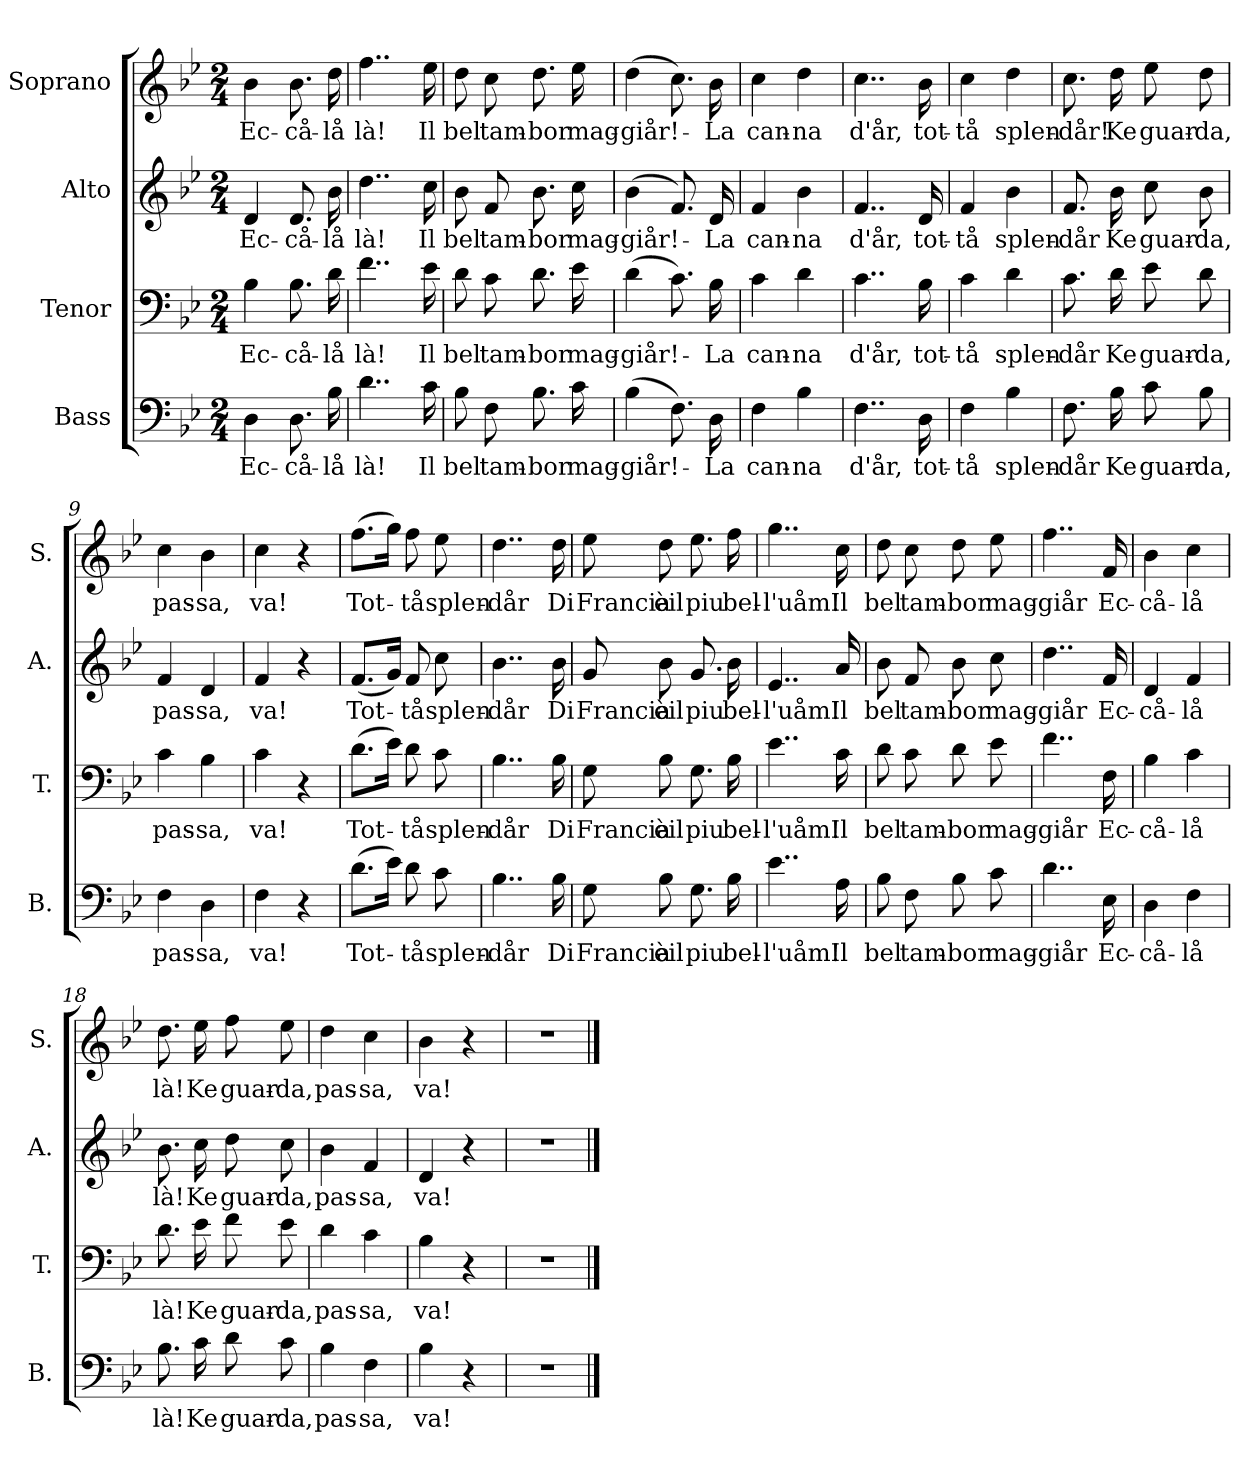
**kern	**text	**kern	**text	**kern	**text	**kern	**text
*part4	*part4	*part3	*part3	*part2	*part2	*part1	*part1
*staff4	*staff4	*staff3	*staff3	*staff2	*staff2	*staff1	*staff1
*I"Bass	*	*I"Tenor	*	*I"Alto	*	*I"Soprano	*
*I'B.	*	*I'T.	*	*I'A.	*	*I'S.	*
*clefF4	*	*clefF4	*	*clefG2	*	*clefG2	*
*k[b-e-]	*	*k[b-e-]	*	*k[b-e-]	*	*k[b-e-]	*
*M2/4	*	*M2/4	*	*M2/4	*	*M2/4	*
*MM100	*	*MM100	*	*MM100	*	*MM100	*
=1	=1	=1	=1	=1	=1	=1	=1
!	!LO:LY:b	!	!LO:LY:b	!	!LO:LY:b	!	!LO:LY:b
4D\	Ec-	4B-\	Ec-	4d/	Ec-	4b-\	Ec-
!	!LO:LY:b	!	!LO:LY:b	!	!LO:LY:b	!	!LO:LY:b
8.D\	-cå-	8.B-\	-cå-	8.d/	-cå-	8.b-\	-cå-
!	!LO:LY:b	!	!LO:LY:b	!	!LO:LY:b	!	!LO:LY:b
16B-\	-lå	16d\	-lå	16b-\	-lå	16dd\	-lå
=2	=2	=2	=2	=2	=2	=2	=2
!	!LO:LY:b	!	!LO:LY:b	!	!LO:LY:b	!	!LO:LY:b
4..d\	là!	4..f\	là!	4..dd\	là!	4..ff\	là!
!	!LO:LY:b	!	!LO:LY:b	!	!LO:LY:b	!	!LO:LY:b
16c\	Il	16e-\	Il	16cc\	Il	16ee-\	Il
=3	=3	=3	=3	=3	=3	=3	=3
!	!LO:LY:b	!	!LO:LY:b	!	!LO:LY:b	!	!LO:LY:b
8B-\	bel	8d\	bel	8b-\	bel	8dd\	bel
!	!LO:LY:b	!	!LO:LY:b	!	!LO:LY:b	!	!LO:LY:b
8F\	tam-	8c\	tam-	8f/	tam-	8cc\	tam-
!	!LO:LY:b	!	!LO:LY:b	!	!LO:LY:b	!	!LO:LY:b
8.B-\	-bor	8.d\	-bor	8.b-\	-bor	8.dd\	-bor
!	!LO:LY:b	!	!LO:LY:b	!	!LO:LY:b	!	!LO:LY:b
16c\	mag-	16e-\	mag-	16cc\	mag-	16ee-\	mag-
=4	=4	=4	=4	=4	=4	=4	=4
!	!LO:LY:b	!	!LO:LY:b	!	!LO:LY:b	!	!LO:LY:b
(>4B-\	-giår!-	(>4d\	-giår!-	(>4b-\	-giår!-	(>4dd\	-giår!-
8.F\)	.	8.c\)	.	8.f/)	.	8.cc\)	.
!	!LO:LY:b	!	!LO:LY:b	!	!LO:LY:b	!	!LO:LY:b
16D\	-La	16B-\	-La	16d/	-La	16b-\	-La
=5	=5	=5	=5	=5	=5	=5	=5
!	!LO:LY:b	!	!LO:LY:b	!	!LO:LY:b	!	!LO:LY:b
4F\	can-	4c\	can-	4f/	can-	4cc\	can-
!	!LO:LY:b	!	!LO:LY:b	!	!LO:LY:b	!	!LO:LY:b
4B-\	-na	4d\	-na	4b-\	-na	4dd\	-na
!!LO:LB:g=z
=6	=6	=6	=6	=6	=6	=6	=6
!	!LO:LY:b	!	!LO:LY:b	!	!LO:LY:b	!	!LO:LY:b
4..F\	d'år,	4..c\	d'år,	4..f/	d'år,	4..cc\	d'år,
!	!LO:LY:b	!	!LO:LY:b	!	!LO:LY:b	!	!LO:LY:b
16D\	tot-	16B-\	tot-	16d/	tot-	16b-\	tot-
=7	=7	=7	=7	=7	=7	=7	=7
!	!LO:LY:b	!	!LO:LY:b	!	!LO:LY:b	!	!LO:LY:b
4F\	-tå	4c\	-tå	4f/	-tå	4cc\	-tå
!	!LO:LY:b	!	!LO:LY:b	!	!LO:LY:b	!	!LO:LY:b
4B-\	splen-	4d\	splen-	4b-\	splen-	4dd\	splen-
=8	=8	=8	=8	=8	=8	=8	=8
!	!LO:LY:b	!	!LO:LY:b	!	!LO:LY:b	!	!LO:LY:b
8.F\	-dår	8.c\	-dår	8.f/	-dår	8.cc\	-dår!
!	!LO:LY:b	!	!LO:LY:b	!	!LO:LY:b	!	!LO:LY:b
16B-\	Ke	16d\	Ke	16b-\	Ke	16dd\	Ke
!	!LO:LY:b	!	!LO:LY:b	!	!LO:LY:b	!	!LO:LY:b
8c\	guar-	8e-\	guar-	8cc\	guar-	8ee-\	guar-
!	!LO:LY:b	!	!LO:LY:b	!	!LO:LY:b	!	!LO:LY:b
8B-\	-da,	8d\	-da,	8b-\	-da,	8dd\	-da,
=9	=9	=9	=9	=9	=9	=9	=9
!	!LO:LY:b	!	!LO:LY:b	!	!LO:LY:b	!	!LO:LY:b
4F\	pas-	4c\	pas-	4f/	pas-	4cc\	pas-
!	!LO:LY:b	!	!LO:LY:b	!	!LO:LY:b	!	!LO:LY:b
4D\	-sa,	4B-\	-sa,	4d/	-sa,	4b-\	-sa,
=10	=10	=10	=10	=10	=10	=10	=10
!	!LO:LY:b	!	!LO:LY:b	!	!LO:LY:b	!	!LO:LY:b
4F\	va!	4c\	va!	4f/	va!	4cc\	va!
4r	.	4r	.	4r	.	4r	.
!!LO:PB:g=z
=11	=11	=11	=11	=11	=11	=11	=11
!	!LO:LY:b	!	!LO:LY:b	!	!LO:LY:b	!	!LO:LY:b
(>8.d\L	Tot-	(>8.d\L	Tot-	(<8.f/L	Tot-	(>8.ff\L	Tot-
16e-\Jk)	.	16e-\Jk)	.	16g/Jk)	.	16gg\Jk)	.
!	!LO:LY:b	!	!LO:LY:b	!	!LO:LY:b	!	!LO:LY:b
8d\	-tå	8d\	-tå	8f/	-tå	8ff\	-tå
!	!LO:LY:b	!	!LO:LY:b	!	!LO:LY:b	!	!LO:LY:b
8c\	splen-	8c\	splen-	8cc\	splen-	8ee-\	splen-
=12	=12	=12	=12	=12	=12	=12	=12
!	!LO:LY:b	!	!LO:LY:b	!	!LO:LY:b	!	!LO:LY:b
4..B-\	-dår	4..B-\	-dår	4..b-\	-dår	4..dd\	-dår
!	!LO:LY:b	!	!LO:LY:b	!	!LO:LY:b	!	!LO:LY:b
16B-\	Di	16B-\	Di	16b-\	Di	16dd\	Di
=13	=13	=13	=13	=13	=13	=13	=13
!	!LO:LY:b	!	!LO:LY:b	!	!LO:LY:b	!	!LO:LY:b
8G\	Francia	8G\	Francia	8g/	Francia	8ee-\	Francia
!	!LO:LY:b	!	!LO:LY:b	!	!LO:LY:b	!	!LO:LY:b
8B-\	èil	8B-\	èil	8b-\	èil	8dd\	èil
!	!LO:LY:b	!	!LO:LY:b	!	!LO:LY:b	!	!LO:LY:b
8.G\	piu	8.G\	piu	8.g/	piu	8.ee-\	piu
!	!LO:LY:b	!	!LO:LY:b	!	!LO:LY:b	!	!LO:LY:b
16B-\	bel-	16B-\	bel-	16b-\	bel-	16ff\	bel-
=14	=14	=14	=14	=14	=14	=14	=14
!	!LO:LY:b	!	!LO:LY:b	!	!LO:LY:b	!	!LO:LY:b
4..e-\	-l'uåm!	4..e-\	-l'uåm!	4..e-/	-l'uåm!	4..gg\	-l'uåm!
!	!LO:LY:b	!	!LO:LY:b	!	!LO:LY:b	!	!LO:LY:b
16A\	Il	16c\	Il	16a/	Il	16cc\	Il
!!LO:LB:g=z
=15	=15	=15	=15	=15	=15	=15	=15
!	!LO:LY:b	!	!LO:LY:b	!	!LO:LY:b	!	!LO:LY:b
8B-\	bel	8d\	bel	8b-\	bel	8dd\	bel
!	!LO:LY:b	!	!LO:LY:b	!	!LO:LY:b	!	!LO:LY:b
8F\	tam-	8c\	tam-	8f/	tam-	8cc\	tam-
!	!LO:LY:b	!	!LO:LY:b	!	!LO:LY:b	!	!LO:LY:b
8B-\	-bor	8d\	-bor	8b-\	-bor	8dd\	-bor
!	!LO:LY:b	!	!LO:LY:b	!	!LO:LY:b	!	!LO:LY:b
8c\	mag-	8e-\	mag-	8cc\	mag-	8ee-\	mag-
=16	=16	=16	=16	=16	=16	=16	=16
!	!LO:LY:b	!	!LO:LY:b	!	!LO:LY:b	!	!LO:LY:b
4..d\	-giår	4..f\	-giår	4..dd\	-giår	4..ff\	-giår
!	!LO:LY:b	!	!LO:LY:b	!	!LO:LY:b	!	!LO:LY:b
16E-\	Ec-	16F\	Ec-	16f/	Ec-	16f/	Ec-
=17	=17	=17	=17	=17	=17	=17	=17
!	!LO:LY:b	!	!LO:LY:b	!	!LO:LY:b	!	!LO:LY:b
4D\	-cå-	4B-\	-cå-	4d/	-cå-	4b-\	-cå-
!	!LO:LY:b	!	!LO:LY:b	!	!LO:LY:b	!	!LO:LY:b
4F\	-lå	4c\	-lå	4f/	-lå	4cc\	-lå
=18	=18	=18	=18	=18	=18	=18	=18
!	!LO:LY:b	!	!LO:LY:b	!	!LO:LY:b	!	!LO:LY:b
8.B-\	là!	8.d\	là!	8.b-\	là!	8.dd\	là!
!	!LO:LY:b	!	!LO:LY:b	!	!LO:LY:b	!	!LO:LY:b
16c\	Ke	16e-\	Ke	16cc\	Ke	16ee-\	Ke
!	!LO:LY:b	!	!LO:LY:b	!	!LO:LY:b	!	!LO:LY:b
8d\	guar-	8f\	guar-	8dd\	guar-	8ff\	guar-
!	!LO:LY:b	!	!LO:LY:b	!	!LO:LY:b	!	!LO:LY:b
8c\	-da,	8e-\	-da,	8cc\	-da,	8ee-\	-da,
=19	=19	=19	=19	=19	=19	=19	=19
!	!LO:LY:b	!	!LO:LY:b	!	!LO:LY:b	!	!LO:LY:b
4B-\	pas-	4d\	pas-	4b-\	pas-	4dd\	pas-
!	!LO:LY:b	!	!LO:LY:b	!	!LO:LY:b	!	!LO:LY:b
4F\	-sa,	4c\	-sa,	4f/	-sa,	4cc\	-sa,
=20	=20	=20	=20	=20	=20	=20	=20
!	!LO:LY:b	!	!LO:LY:b	!	!LO:LY:b	!	!LO:LY:b
4B-\	va!	4B-\	va!	4d/	va!	4b-\	va!
4r	.	4r	.	4r	.	4r	.
=21	=21	=21	=21	=21	=21	=21	=21
2r	.	2r	.	2r	.	2r	.
==	==	==	==	==	==	==	==
*-	*-	*-	*-	*-	*-	*-	*-
